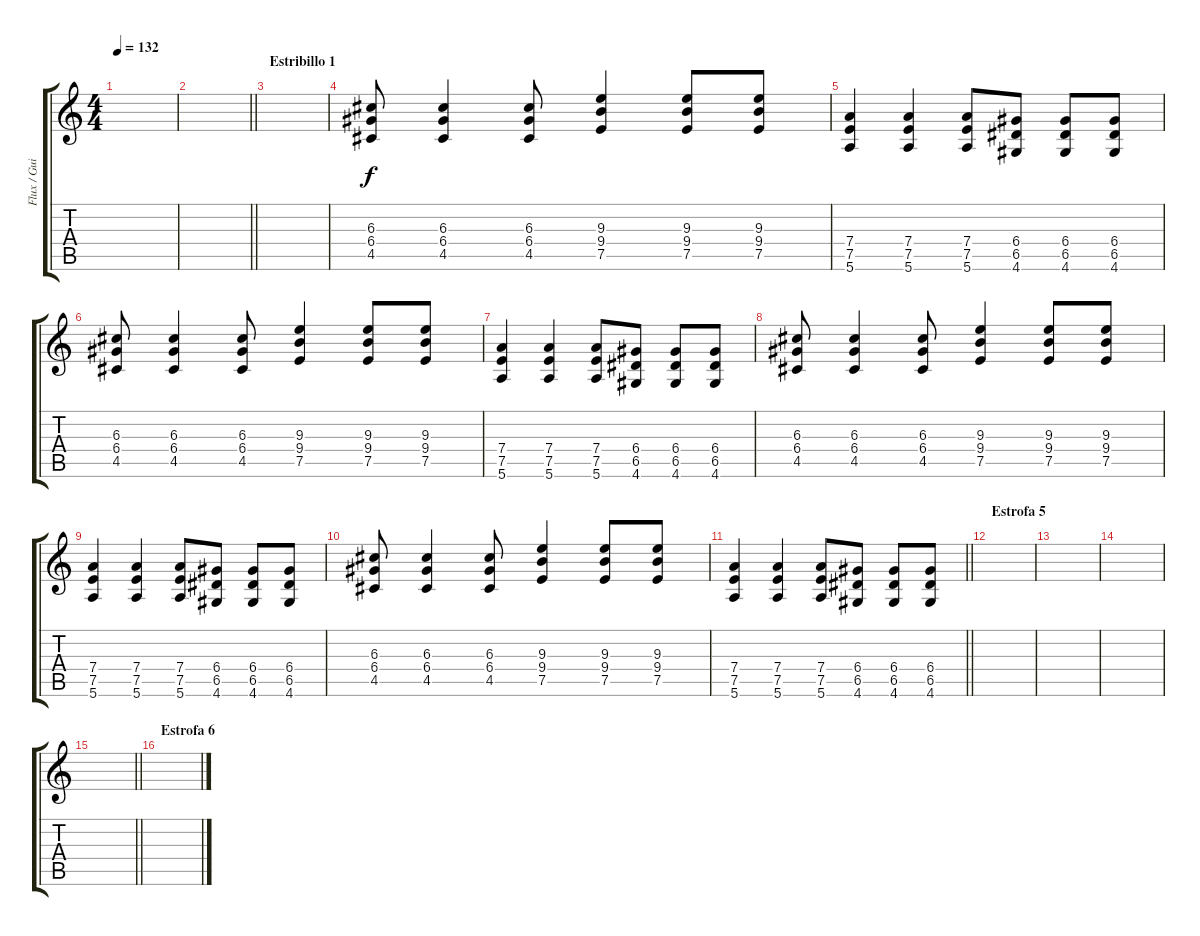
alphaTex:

\track ("Flux / Guitarra solista" "Flux / Gui") {instrument distortionguitar}
\staff {score tabs}
\tuning (E4 B3 G3 D3 A2 E2) {hide}
\ts (4 4)
\tempo 132
\clef g2
\ks c
|
\barLineRight lightlight
|
\section ("" "Estribillo 1")
|
(6.3 6.4 4.5).8 (6.3 6.4 4.5).4 (6.3 6.4 4.5).8 (9.3 9.4 7.5).4 (9.3 9.4 7.5).8 (9.3 9.4 7.5).8 |
(7.4 7.5 5.6).4 (7.4 7.5 5.6).4 (7.4 7.5 5.6).8 (6.4 6.5 4.6).8 (6.4 6.5 4.6).8 (6.4 6.5 4.6).8 |
(6.3 6.4 4.5).8 (6.3 6.4 4.5).4 (6.3 6.4 4.5).8 (9.3 9.4 7.5).4 (9.3 9.4 7.5).8 (9.3 9.4 7.5).8 |
(7.4 7.5 5.6).4 (7.4 7.5 5.6).4 (7.4 7.5 5.6).8 (6.4 6.5 4.6).8 (6.4 6.5 4.6).8 (6.4 6.5 4.6).8 |
(6.3 6.4 4.5).8 (6.3 6.4 4.5).4 (6.3 6.4 4.5).8 (9.3 9.4 7.5).4 (9.3 9.4 7.5).8 (9.3 9.4 7.5).8 |
(7.4 7.5 5.6).4 (7.4 7.5 5.6).4 (7.4 7.5 5.6).8 (6.4 6.5 4.6).8 (6.4 6.5 4.6).8 (6.4 6.5 4.6).8 |
(6.3 6.4 4.5).8 (6.3 6.4 4.5).4 (6.3 6.4 4.5).8 (9.3 9.4 7.5).4 (9.3 9.4 7.5).8 (9.3 9.4 7.5).8 |
\barLineRight lightlight
(7.4 7.5 5.6).4 (7.4 7.5 5.6).4 (7.4 7.5 5.6).8 (6.4 6.5 4.6).8 (6.4 6.5 4.6).8 (6.4 6.5 4.6).8 |
\section ("" "Estrofa 5")
|
|
|
\barLineRight lightlight
|
\section ("" "Estrofa 6")
